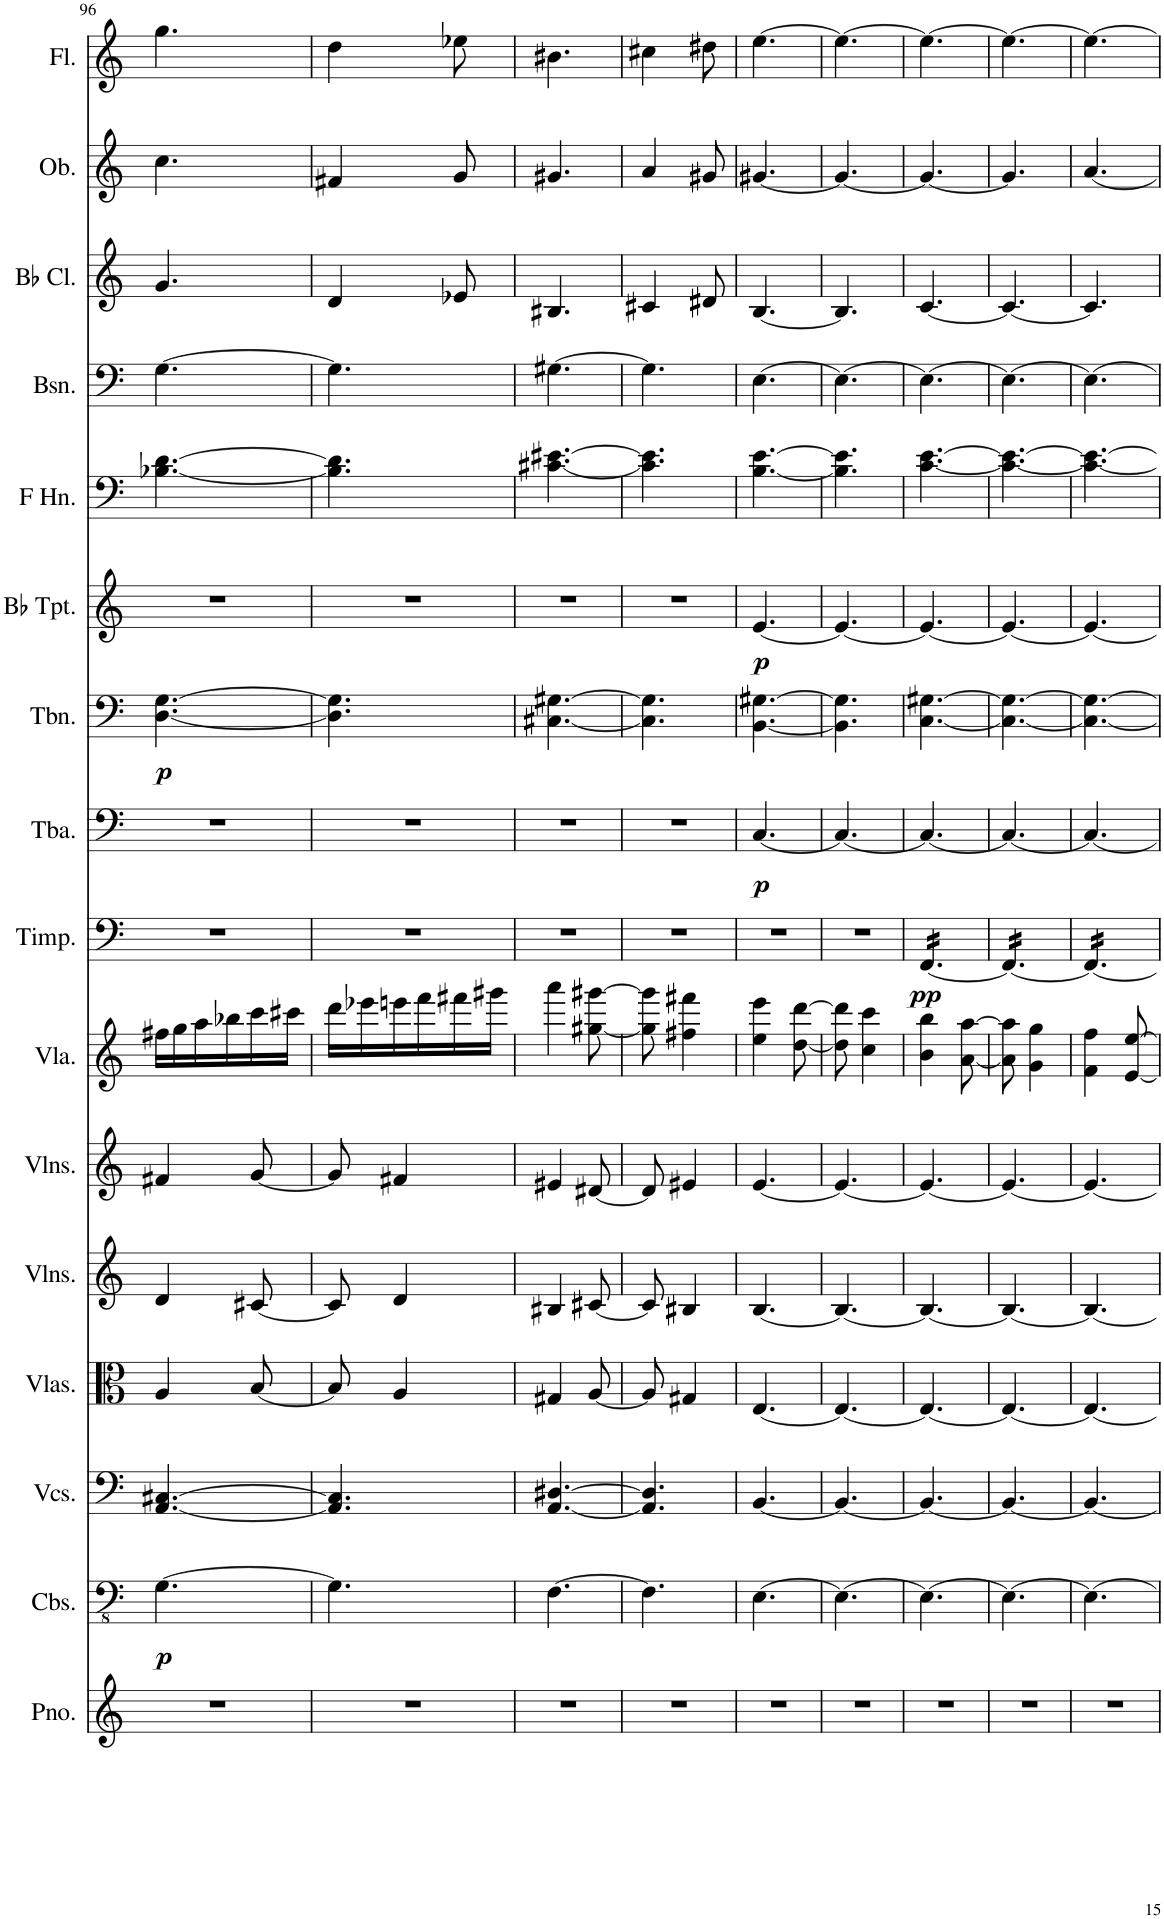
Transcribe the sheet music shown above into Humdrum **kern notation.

**kern	**kern	**dynam	**kern	**kern	**kern	**kern	**kern	**kern	**dynam	**kern	**dynam	**kern	**dynam	**kern	**dynam	**kern	**kern	**kern	**kern	**kern
*part16	*part15	*part15	*part14	*part13	*part12	*part11	*part10	*part9	*part9	*part8	*part8	*part7	*part7	*part6	*part6	*part5	*part4	*part3	*part2	*part1
*staff16	*staff15	*staff15	*staff14	*staff13	*staff12	*staff11	*staff10	*staff9	*staff9	*staff8	*staff8	*staff7	*staff7	*staff6	*staff6	*staff5	*staff4	*staff3	*staff2	*staff1
*I"Piano	*I"Contrabasses	*	*I"Violoncellos	*I"Violas	*I"Violins	*I"Violins	*I"Viola	*I"Timpani	*	*I"Tuba	*	*I"Trombone	*	*I"Bb Trumpet	*	*I"Horn in F	*I"Bassoon	*I"Bb Clarinet	*I"Oboe	*I"Flute
*I'Pno.	*I'Cbs.	*	*I'Vcs.	*I'Vlas.	*I'Vlns.	*I'Vlns.	*I'Vla.	*I'Timp.	*	*I'Tba.	*	*I'Tbn.	*	*I'Bb Tpt.	*	*	*I'Bsn.	*I'Bb Cl.	*I'Ob.	*I'Fl.
!!LO:PB:g=z
*clefG2	*clefFv4	*	*clefF4	*clefC3	*clefG2	*clefG2	*clefC3	*clefF4	*	*clefF4	*	*clefF4	*	*clefG2	*	*clefF4	*clefF4	*clefG2	*clefG2	*clefG2
*	*	*	*	*	*	*	*	*	*	*	*	*	*	*ITrd1c2	*	*ITrd4c7	*	*ITrd1c2	*	*
*k[]	*k[]	*	*k[]	*k[]	*k[]	*k[]	*k[]	*k[]	*	*k[]	*	*k[]	*	*k[]	*	*k[]	*k[]	*k[]	*k[]	*k[]
*M3/8	*M3/8	*	*M3/8	*M3/8	*M3/8	*M3/8	*M3/8	*M3/8	*	*M3/8	*	*M3/8	*	*M3/8	*	*M3/8	*M3/8	*M3/8	*M3/8	*M3/8
=96	=96	=96	=96	=96	=96	=96	=96	=96	=96	=96	=96	=96	=96	=96	=96	=96	=96	=96	=96	=96
!	!	!LO:DY:b	!	!	!	!	!	!	!	!	!	!	!LO:DY:b	!	!	!	!	!	!	!
4.r	[4.GG\	p	[4.AA/ [4.C#X/	4A/	4d/	4f#X/	16ff#X\LL	4.r	.	4.r	.	[4.D\ [4.G\	p	4.r	.	[4.B-X\ [4.d\	[4.G\	4.g/	4.cc\	4.gg\
.	.	.	.	.	.	.	16gg\	.	.	.	.	.	.	.	.	.	.	.	.	.
.	.	.	.	.	.	.	16aa\	.	.	.	.	.	.	.	.	.	.	.	.	.
.	.	.	.	.	.	.	16bb-X\	.	.	.	.	.	.	.	.	.	.	.	.	.
.	.	.	.	[8B/	[8c#X/	[8g/	16ccc\	.	.	.	.	.	.	.	.	.	.	.	.	.
.	.	.	.	.	.	.	16ccc#X\JJ	.	.	.	.	.	.	.	.	.	.	.	.	.
=97	=97	=97	=97	=97	=97	=97	=97	=97	=97	=97	=97	=97	=97	=97	=97	=97	=97	=97	=97	=97
4.r	4.GG\]	.	4.AA/] 4.C#/]	8B/]	8c#/]	8g/]	16ddd\LL	4.r	.	4.r	.	4.D\] 4.G\]	.	4.r	.	4.B-\] 4.d\]	4.G\]	4d/	4f#X/	4dd\
.	.	.	.	.	.	.	16eee-X\	.	.	.	.	.	.	.	.	.	.	.	.	.
.	.	.	.	4A/	4d/	4f#X/	16eeen\	.	.	.	.	.	.	.	.	.	.	.	.	.
.	.	.	.	.	.	.	16fff\	.	.	.	.	.	.	.	.	.	.	.	.	.
.	.	.	.	.	.	.	16fff#X\	.	.	.	.	.	.	.	.	.	.	8e-X/	8g/	8ee-X\
.	.	.	.	.	.	.	16ggg#X\JJ	.	.	.	.	.	.	.	.	.	.	.	.	.
=98	=98	=98	=98	=98	=98	=98	=98	=98	=98	=98	=98	=98	=98	=98	=98	=98	=98	=98	=98	=98
4.r	[4.FF\	.	[4.AA/ [4.D#X/	4G#X/	4B#X/	4e#X/	4aaa\	4.r	.	4.r	.	[4.C#X\ [4.G#X\	.	4.r	.	[4.c#X\ [4.e#X\	[4.G#X\	4.B#X/	4.g#X/	4.b#X\
.	.	.	.	[8A/	[8c#X/	[8d#X/	[8gg#X\ [8ggg#X\	.	.	.	.	.	.	.	.	.	.	.	.	.
=99	=99	=99	=99	=99	=99	=99	=99	=99	=99	=99	=99	=99	=99	=99	=99	=99	=99	=99	=99	=99
4.r	4.FF\]	.	4.AA/] 4.D#/]	8A/]	8c#/]	8d#/]	8gg#\] 8ggg#\]	4.r	.	4.r	.	4.C#\] 4.G#\]	.	4.r	.	4.c#\] 4.e#\]	4.G#\]	4c#X/	4a/	4cc#X\
.	.	.	.	4G#X/	4B#X/	4e#X/	4ff#X\ 4fff#X\	.	.	.	.	.	.	.	.	.	.	.	.	.
.	.	.	.	.	.	.	.	.	.	.	.	.	.	.	.	.	.	8d#X/	8g#X/	8dd#X\
=100	=100	=100	=100	=100	=100	=100	=100	=100	=100	=100	=100	=100	=100	=100	=100	=100	=100	=100	=100	=100
!	!	!	!	!	!	!	!	!	!	!	!LO:DY:b	!	!	!	!LO:DY:b	!	!	!	!	!
4.r	[4.EE\	.	[4.BB/	[4.E/	[4.B/	[4.e/	4ee\ 4eee\	4.r	.	[4.C/	p	[4.BB\ [4.G#X\	.	[4.e/	p	[4.B\ [4.e\	[4.E\	[4.B/	[4.g#X/	[4.ee\
.	.	.	.	.	.	.	[8dd\ [8ddd\	.	.	.	.	.	.	.	.	.	.	.	.	.
=101	=101	=101	=101	=101	=101	=101	=101	=101	=101	=101	=101	=101	=101	=101	=101	=101	=101	=101	=101	=101
4.r	4.EE\_	.	4.BB/_	4.E/_	4.B/_	4.e/_	8dd\] 8ddd\]	4.r	.	4.C/_	.	4.BB\] 4.G#\]	.	4.e/_	.	4.B\] 4.e\]	4.E\_	4.B/]	4.g#/_	4.ee\_
.	.	.	.	.	.	.	4cc\ 4ccc\	.	.	.	.	.	.	.	.	.	.	.	.	.
=102	=102	=102	=102	=102	=102	=102	=102	=102	=102	=102	=102	=102	=102	=102	=102	=102	=102	=102	=102	=102
!	!	!	!	!	!	!	!	!	!LO:DY:b	!	!	!	!	!	!	!	!	!	!	!
*	*	*	*	*	*	*	*	*tremolo	*	*	*	*	*	*	*	*	*	*	*	*
4.r	4.EE\_	.	4.BB/_	4.E/_	4.B/_	4.e/_	4b\ 4bb\	[16FF/LL	pp	4.C/_	.	[4.C\ [4.G#X\	.	4.e/_	.	[4.c\ [4.e\	4.E\_	[4.c/	4.g#/_	4.ee\_
.	.	.	.	.	.	.	.	16FF/	.	.	.	.	.	.	.	.	.	.	.	.
.	.	.	.	.	.	.	.	16FF/	.	.	.	.	.	.	.	.	.	.	.	.
.	.	.	.	.	.	.	.	16FF/	.	.	.	.	.	.	.	.	.	.	.	.
.	.	.	.	.	.	.	[8a\ [8aa\	16FF/	.	.	.	.	.	.	.	.	.	.	.	.
.	.	.	.	.	.	.	.	16FF/JJ	.	.	.	.	.	.	.	.	.	.	.	.
=103	=103	=103	=103	=103	=103	=103	=103	=103	=103	=103	=103	=103	=103	=103	=103	=103	=103	=103	=103	=103
4.r	4.EE\_	.	4.BB/_	4.E/_	4.B/_	4.e/_	8a\] 8aa\]	16FF/LL	.	4.C/_	.	4.C\_ 4.G#\_	.	4.e/_	.	4.c\_ 4.e\_	4.E\_	4.c/_	4.g#/]	4.ee\_
.	.	.	.	.	.	.	.	16FF/	.	.	.	.	.	.	.	.	.	.	.	.
.	.	.	.	.	.	.	4g\ 4gg\	16FF/	.	.	.	.	.	.	.	.	.	.	.	.
.	.	.	.	.	.	.	.	16FF/	.	.	.	.	.	.	.	.	.	.	.	.
.	.	.	.	.	.	.	.	16FF/	.	.	.	.	.	.	.	.	.	.	.	.
.	.	.	.	.	.	.	.	16FF/JJ	.	.	.	.	.	.	.	.	.	.	.	.
=104	=104	=104	=104	=104	=104	=104	=104	=104	=104	=104	=104	=104	=104	=104	=104	=104	=104	=104	=104	=104
4.r	4.EE\_	.	4.BB/_	4.E/_	4.B/_	4.e/_	4f\ 4ff\	16FF/LL	.	4.C/_	.	4.C\_ 4.G#\_	.	4.e/_	.	4.c\_ 4.e\_	4.E\_	4.c/]	[4.a/	4.ee\_
.	.	.	.	.	.	.	.	16FF/	.	.	.	.	.	.	.	.	.	.	.	.
.	.	.	.	.	.	.	.	16FF/	.	.	.	.	.	.	.	.	.	.	.	.
.	.	.	.	.	.	.	.	16FF/	.	.	.	.	.	.	.	.	.	.	.	.
.	.	.	.	.	.	.	[8e/ [8ee/	16FF/	.	.	.	.	.	.	.	.	.	.	.	.
.	.	.	.	.	.	.	.	16FF/JJ	.	.	.	.	.	.	.	.	.	.	.	.
*	*	*	*	*	*	*	*	*Xtremolo	*	*	*	*	*	*	*	*	*	*	*	*
=	=	=	=	=	=	=	=	=	=	=	=	=	=	=	=	=	=	=	=	=
*-	*-	*-	*-	*-	*-	*-	*-	*-	*-	*-	*-	*-	*-	*-	*-	*-	*-	*-	*-	*-
